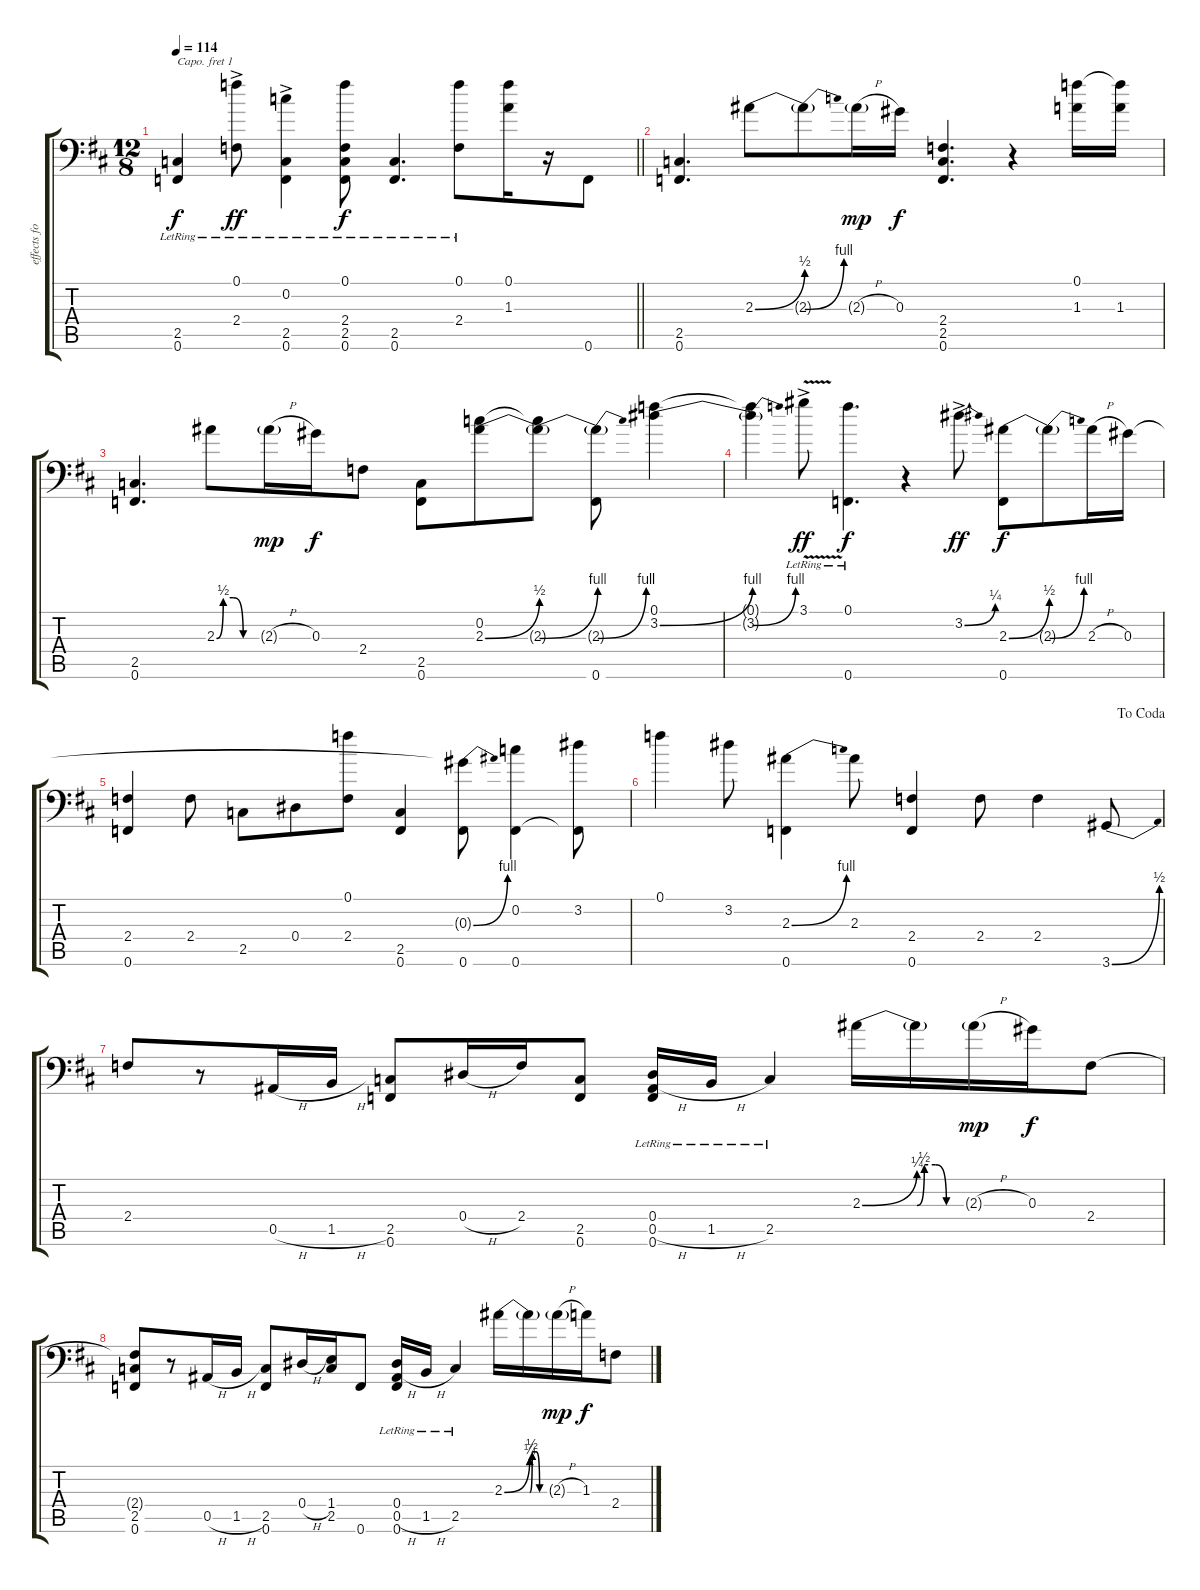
\track ("effects for Guitar 1" "effects fo") {instrument acousticguitarnylon}
\staff {score tabs}
\capo 1
\tuning (E4 B3 G3 D2 A1 E1) {hide}
\ts (12 8)
\tempo 114
\clef f4
\barLineRight lightlight
\ks d
(2.5{lr} 0.6{lr}).4{dy f} (0.1{ac lr} 2.4{ac lr}).8{dy ff} (0.2{ac lr} 2.5{ac lr} 0.6{ac lr}).4 (0.1{lr} 2.4{lr} 2.5{lr} 0.6{lr}).8{dy f} (2.5{lr} 0.6{lr}).4{d} (0.1{lr} 2.4{lr}).8 (0.1 1.3).16 r.16 0.6.8 |
(2.5 0.6).4{d} 2.3{be (bend 0 0 60 2)}.8 2.3{be (bend 0 0 60 4) t}.8 2.3{h g}.16{dy mp} 0.3.16{dy f} (2.4 2.5 0.6).4{d} r.4 (0.1 1.3).16 (0.1{t} 1.3).16 |
(2.5 0.6).4{d} 2.3{be (custom 0 0 10 2 25 2 40 0 60 0)}.8 2.3{h g}.16{dy mp} 0.3.16{dy f} 2.4.8 (2.5 0.6).8 (0.2 2.3{be (bend 0 0 60 2)}).8 (0.2{t} 2.3{be (bend 0 0 60 4) t}).8 (2.3{be (bend 0 0 60 4) t} 0.6).8 (0.1 3.2{be (bend 0 0 60 4)}).4 |
(0.1{t} 3.2{be (bend 0 0 60 4) t}).4 3.1{v ac lr}.8{dy ff} (0.1{lr} 0.6{lr}).4{d dy f} r.4 3.2{be (bend 0 0 60 1) ac}.8{dy ff} (2.3{be (bend 0 0 60 2)} 0.6).8{dy f} 2.3{be (bend 0 0 60 4) t}.8 2.3{h}.16 0.3.16 |
(2.4 0.6).4 2.4.8 2.5.8 0.4.8 (0.1 2.4).8 (2.5 0.6).4 (0.3{be (bend 0 0 60 4) t} 0.6).8 (0.2 0.6).4 (3.2 0.6{t}).8 |
\jump dacoda
0.1.4 3.2.8 (2.3{be (bend 0 0 60 4)} 0.6).4 2.3.8 (2.4 0.6).4 2.4.8 2.4.4 3.6{be (bend 0 0 60 2)}.8 |
2.4.8 r.8 0.5{h}.16 1.5{h}.16 (2.5 0.6).8 0.4{h}.16 2.4.16 (2.5 0.6).8 (0.4{lr} 0.5{h lr} 0.6{lr}).16 1.5{h lr}.16 2.5{lr}.4 2.3{be (bend 0 0 60 1)}.16 2.3{be (custom 0 0 10 2 25 2 40 0 60 0) t}.16 2.3{h g}.16{dy mp} 0.3.16{dy f} 2.4.8 |
(2.4{t} 2.5 0.6).8 r.8 0.5{h}.16 1.5{h}.16 (2.5 0.6).8 0.4{h}.16 (1.4 2.5).16 0.6.8 (0.4{lr} 0.5{h lr} 0.6{lr}).16 1.5{h lr}.16 2.5{lr}.4 2.3{be (bend 0 0 60 1)}.16 2.3{be (custom 0 0 10 2 25 2 40 0 60 0) t}.16 2.3{h g}.16{dy mp} 1.3.16{dy f} 2.4.8
